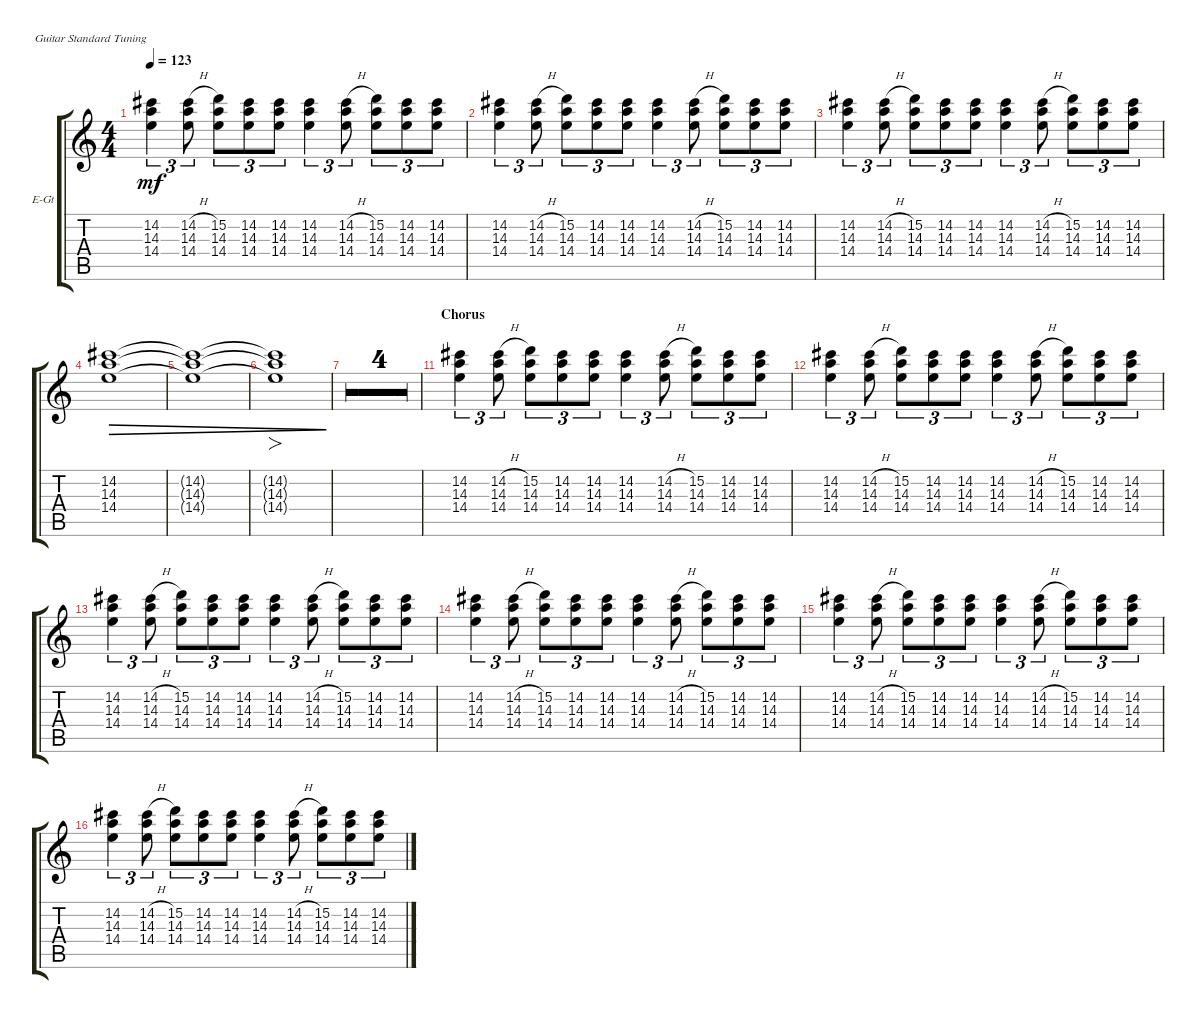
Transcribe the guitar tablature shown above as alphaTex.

\defaultSystemsLayout 4
\bracketExtendMode groupsimilarinstruments
\firstSystemTrackNameOrientation horizontal
\otherSystemsTrackNameOrientation horizontal
\track ("Electric Guitar 2" "E-Gt") {multiBarRest instrument overdrivenguitar}
\staff {score tabs}
\tuning (E4 B3 G3 D3 A2 E2)
\ts (4 4)
\tempo 123
\clef g2
\ks c
(14.2 14.3 14.4).4{tu (3 2) dy mf} (14.2{h} 14.4 14.3).8{tu (3 2)} (15.2 14.4 14.3).8{tu (3 2)} (14.2 14.4 14.3).8{tu (3 2)} (14.2 14.4 14.3).8{tu (3 2)} (14.2 14.3 14.4).4{tu (3 2)} (14.2{h} 14.4 14.3).8{tu (3 2)} (15.2 14.4 14.3).8{tu (3 2)} (14.2 14.4 14.3).8{tu (3 2)} (14.2 14.4 14.3).8{tu (3 2)} |
(14.2 14.3 14.4).4{tu (3 2)} (14.2{h} 14.4 14.3).8{tu (3 2)} (15.2 14.4 14.3).8{tu (3 2)} (14.2 14.4 14.3).8{tu (3 2)} (14.2 14.4 14.3).8{tu (3 2)} (14.2 14.3 14.4).4{tu (3 2)} (14.2{h} 14.4 14.3).8{tu (3 2)} (15.2 14.4 14.3).8{tu (3 2)} (14.2 14.4 14.3).8{tu (3 2)} (14.2 14.4 14.3).8{tu (3 2)} |
(14.2 14.3 14.4).4{tu (3 2)} (14.2{h} 14.4 14.3).8{tu (3 2)} (15.2 14.4 14.3).8{tu (3 2)} (14.2 14.4 14.3).8{tu (3 2)} (14.2 14.4 14.3).8{tu (3 2)} (14.2 14.3 14.4).4{tu (3 2)} (14.2{h} 14.4 14.3).8{tu (3 2)} (15.2 14.4 14.3).8{tu (3 2)} (14.2 14.4 14.3).8{tu (3 2)} (14.2 14.4 14.3).8{tu (3 2)} |
(14.2 14.3 14.4).1{dec} |
(14.4{t} 14.3{t} 14.2{t}).1{dec} |
(14.4{t} 14.3{t} 14.2{t}).1{fo dec} |
|
|
|
|
\section ("" "Chorus")
(14.2 14.3 14.4).4{tu (3 2)} (14.2{h} 14.4 14.3).8{tu (3 2)} (15.2 14.4 14.3).8{tu (3 2)} (14.2 14.4 14.3).8{tu (3 2)} (14.2 14.4 14.3).8{tu (3 2)} (14.2 14.3 14.4).4{tu (3 2)} (14.2{h} 14.4 14.3).8{tu (3 2)} (15.2 14.4 14.3).8{tu (3 2)} (14.2 14.4 14.3).8{tu (3 2)} (14.2 14.4 14.3).8{tu (3 2)} |
(14.2 14.3 14.4).4{tu (3 2)} (14.2{h} 14.4 14.3).8{tu (3 2)} (15.2 14.4 14.3).8{tu (3 2)} (14.2 14.4 14.3).8{tu (3 2)} (14.2 14.4 14.3).8{tu (3 2)} (14.2 14.3 14.4).4{tu (3 2)} (14.2{h} 14.4 14.3).8{tu (3 2)} (15.2 14.4 14.3).8{tu (3 2)} (14.2 14.4 14.3).8{tu (3 2)} (14.2 14.4 14.3).8{tu (3 2)} |
(14.2 14.3 14.4).4{tu (3 2)} (14.2{h} 14.4 14.3).8{tu (3 2)} (15.2 14.4 14.3).8{tu (3 2)} (14.2 14.4 14.3).8{tu (3 2)} (14.2 14.4 14.3).8{tu (3 2)} (14.2 14.3 14.4).4{tu (3 2)} (14.2{h} 14.4 14.3).8{tu (3 2)} (15.2 14.4 14.3).8{tu (3 2)} (14.2 14.4 14.3).8{tu (3 2)} (14.2 14.4 14.3).8{tu (3 2)} |
(14.2 14.3 14.4).4{tu (3 2)} (14.2{h} 14.4 14.3).8{tu (3 2)} (15.2 14.4 14.3).8{tu (3 2)} (14.2 14.4 14.3).8{tu (3 2)} (14.2 14.4 14.3).8{tu (3 2)} (14.2 14.3 14.4).4{tu (3 2)} (14.2{h} 14.4 14.3).8{tu (3 2)} (15.2 14.4 14.3).8{tu (3 2)} (14.2 14.4 14.3).8{tu (3 2)} (14.2 14.4 14.3).8{tu (3 2)} |
(14.2 14.3 14.4).4{tu (3 2)} (14.2{h} 14.4 14.3).8{tu (3 2)} (15.2 14.4 14.3).8{tu (3 2)} (14.2 14.4 14.3).8{tu (3 2)} (14.2 14.4 14.3).8{tu (3 2)} (14.2 14.3 14.4).4{tu (3 2)} (14.2{h} 14.4 14.3).8{tu (3 2)} (15.2 14.4 14.3).8{tu (3 2)} (14.2 14.4 14.3).8{tu (3 2)} (14.2 14.4 14.3).8{tu (3 2)} |
(14.2 14.3 14.4).4{tu (3 2)} (14.2{h} 14.4 14.3).8{tu (3 2)} (15.2 14.4 14.3).8{tu (3 2)} (14.2 14.4 14.3).8{tu (3 2)} (14.2 14.4 14.3).8{tu (3 2)} (14.2 14.3 14.4).4{tu (3 2)} (14.2{h} 14.4 14.3).8{tu (3 2)} (15.2 14.4 14.3).8{tu (3 2)} (14.2 14.4 14.3).8{tu (3 2)} (14.2 14.4 14.3).8{tu (3 2)}
